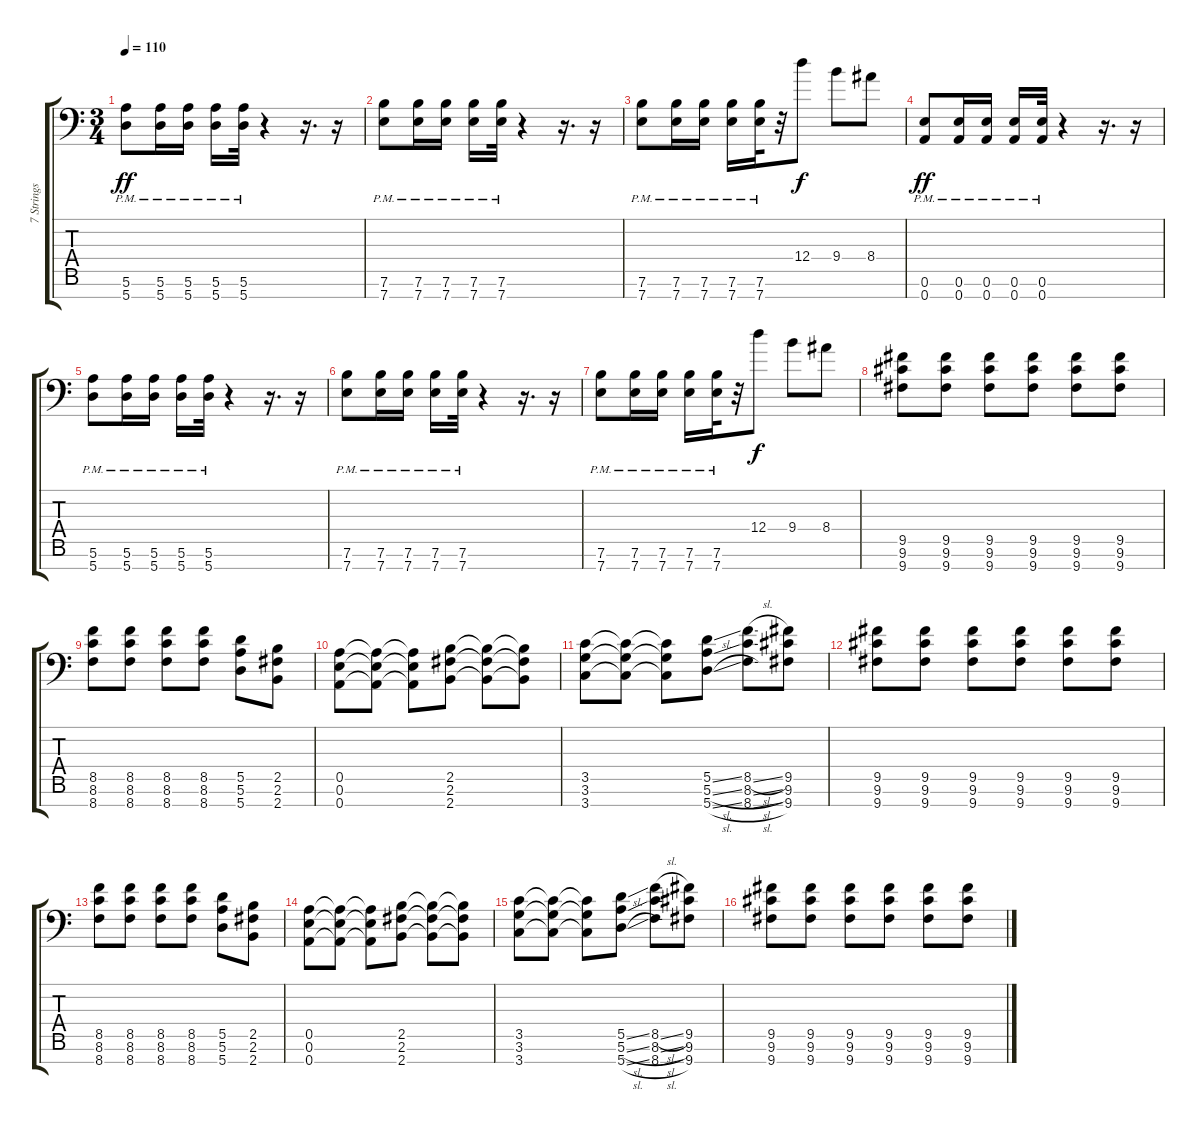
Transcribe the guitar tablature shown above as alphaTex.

\track ("7 Strings AEADGBE Tuning" "7 Strings ") {instrument distortionguitar}
\staff {score tabs}
\tuning (E4 B3 G3 D3 A2 E2 A1) {hide}
\ts (3 4)
\tempo 110
\clef f4
\ks c
(5.6 5.7{pm}).8{dy ff} (5.6 5.7{pm}).16 (5.6 5.7{pm}).16 (5.6 5.7{pm}).16 (5.6 5.7{pm}).32 r.4 r.16{d} r.16 |
(7.6 7.7{pm}).8 (7.6 7.7{pm}).16 (7.6 7.7{pm}).16 (7.6 7.7{pm}).16 (7.6 7.7{pm}).32 r.4 r.16{d} r.16 |
(7.6 7.7{pm}).8 (7.6 7.7{pm}).16 (7.6 7.7{pm}).16 (7.6 7.7{pm}).16 (7.6 7.7{pm}).32 r.32 12.4.8{dy f} 9.4.8 8.4.8 |
(0.6 0.7{pm}).8{dy ff} (0.6 0.7{pm}).16 (0.6 0.7{pm}).16 (0.6 0.7{pm}).16 (0.6 0.7{pm}).32 r.4 r.16{d} r.16 |
(5.6 5.7{pm}).8 (5.6 5.7{pm}).16 (5.6 5.7{pm}).16 (5.6 5.7{pm}).16 (5.6 5.7{pm}).32 r.4 r.16{d} r.16 |
(7.6 7.7{pm}).8 (7.6 7.7{pm}).16 (7.6 7.7{pm}).16 (7.6 7.7{pm}).16 (7.6 7.7{pm}).32 r.4 r.16{d} r.16 |
(7.6 7.7{pm}).8 (7.6 7.7{pm}).16 (7.6 7.7{pm}).16 (7.6 7.7{pm}).16 (7.6 7.7{pm}).32 r.32 12.4.8{dy f} 9.4.8 8.4.8 |
(9.5 9.6 9.7).8 (9.5 9.6 9.7).8 (9.5 9.6 9.7).8 (9.5 9.6 9.7).8 (9.5 9.6 9.7).8 (9.5 9.6 9.7).8 |
(8.5 8.6 8.7).8 (8.5 8.6 8.7).8 (8.5 8.6 8.7).8 (8.5 8.6 8.7).8 (5.5 5.6 5.7).8 (2.5 2.6 2.7).8 |
(0.5 0.6 0.7).8 (0.5{t} 0.6{t} 0.7{t}).8 (0.5{t} 0.6{t} 0.7{t}).8 (2.5 2.6 2.7).8 (2.5{t} 2.6{t} 2.7{t}).8 (2.5{t} 2.6{t} 2.7{t}).8 |
(3.5 3.6 3.7).8 (3.5{t} 3.6{t} 3.7{t}).8 (3.5{t} 3.6{t} 3.7{t}).8 (5.5{ss} 5.6{sl} 5.7{sl}).8 (8.5{sl} 8.6{sl} 8.7{sl}).8 (9.5 9.6 9.7).8 |
(9.5 9.6 9.7).8 (9.5 9.6 9.7).8 (9.5 9.6 9.7).8 (9.5 9.6 9.7).8 (9.5 9.6 9.7).8 (9.5 9.6 9.7).8 |
(8.5 8.6 8.7).8 (8.5 8.6 8.7).8 (8.5 8.6 8.7).8 (8.5 8.6 8.7).8 (5.5 5.6 5.7).8 (2.5 2.6 2.7).8 |
(0.5 0.6 0.7).8 (0.5{t} 0.6{t} 0.7{t}).8 (0.5{t} 0.6{t} 0.7{t}).8 (2.5 2.6 2.7).8 (2.5{t} 2.6{t} 2.7{t}).8 (2.5{t} 2.6{t} 2.7{t}).8 |
(3.5 3.6 3.7).8 (3.5{t} 3.6{t} 3.7{t}).8 (3.5{t} 3.6{t} 3.7{t}).8 (5.5{ss} 5.6{sl} 5.7{sl}).8 (8.5{sl} 8.6{sl} 8.7{sl}).8 (9.5 9.6 9.7).8 |
(9.5 9.6 9.7).8 (9.5 9.6 9.7).8 (9.5 9.6 9.7).8 (9.5 9.6 9.7).8 (9.5 9.6 9.7).8 (9.5 9.6 9.7).8
